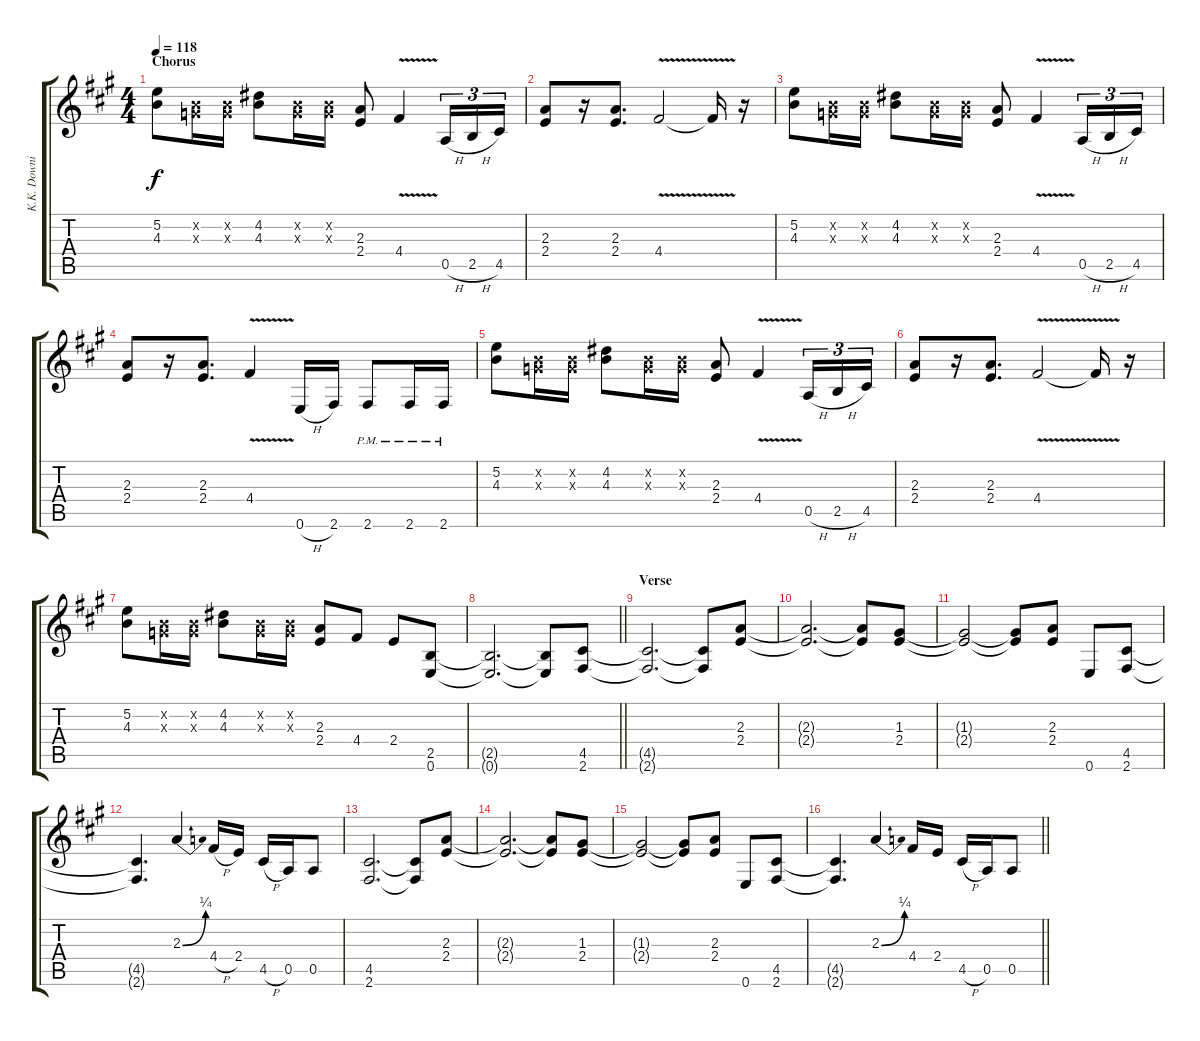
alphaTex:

\track ("K.K. Downing" "K.K. Downi") {instrument distortionguitar}
\staff {score tabs}
\tuning (E4 B3 G3 D3 A2 E2) {hide}
\ts (4 4)
\section ("" "Chorus")
\tempo 118
\clef g2
\ks f#minor
(5.2 4.3).8{dy f} (0.2{x} 0.3{x}).16 (0.2{x} 0.3{x}).16 (4.2 4.3).8 (0.2{x} 0.3{x}).16 (0.2{x} 0.3{x}).16 (2.3 2.4).8 4.4{v}.4 0.5{h}.16{tu (3 2)} 2.5{h}.16{tu (3 2)} 4.5.16{tu (3 2)} |
(2.3 2.4).8 r.16 (2.3 2.4).8{d} 4.4{v}.2 4.4{t}.16 r.16 |
(5.2 4.3).8 (0.2{x} 0.3{x}).16 (0.2{x} 0.3{x}).16 (4.2 4.3).8 (0.2{x} 0.3{x}).16 (0.2{x} 0.3{x}).16 (2.3 2.4).8 4.4{v}.4 0.5{h}.16{tu (3 2)} 2.5{h}.16{tu (3 2)} 4.5.16{tu (3 2)} |
(2.3 2.4).8 r.16 (2.3 2.4).8{d} 4.4{v}.4 0.6{h}.16 2.6.16 2.6{pm}.8 2.6{pm}.16 2.6{pm}.16 |
(5.2 4.3).8 (0.2{x} 0.3{x}).16 (0.2{x} 0.3{x}).16 (4.2 4.3).8 (0.2{x} 0.3{x}).16 (0.2{x} 0.3{x}).16 (2.3 2.4).8 4.4{v}.4 0.5{h}.16{tu (3 2)} 2.5{h}.16{tu (3 2)} 4.5.16{tu (3 2)} |
(2.3 2.4).8 r.16 (2.3 2.4).8{d} 4.4{v}.2 4.4{t}.16 r.16 |
(5.2 4.3).8 (0.2{x} 0.3{x}).16 (0.2{x} 0.3{x}).16 (4.2 4.3).8 (0.2{x} 0.3{x}).16 (0.2{x} 0.3{x}).16 (2.3 2.4).8 4.4.8 2.4.8 (2.5 0.6).8 |
\barLineRight lightlight
(2.5{t} 0.6{t}).2{d} (2.5{t} 0.6{t}).8 (4.5 2.6).8 |
\section ("" "Verse")
(4.5{t} 2.6{t}).2{d} (4.5{t} 2.6{t}).8 (2.3 2.4).8 |
(2.3{t} 2.4{t}).2{d} (2.3{t} 2.4{t}).8 (1.3 2.4).8 |
(1.3{t} 2.4{t}).2 (1.3{t} 2.4{t}).8 (2.3 2.4).8 0.6.8 (4.5 2.6).8 |
(4.5{t} 2.6{t}).4{d} 2.3{be (bend 0 0 60 1)}.4 4.4{h}.16 2.4.16 4.5{h}.16 0.5.16 0.5.8 |
(4.5 2.6).2{d} (4.5{t} 2.6{t}).8 (2.3 2.4).8 |
(2.3{t} 2.4{t}).2{d} (2.3{t} 2.4{t}).8 (1.3 2.4).8 |
(1.3{t} 2.4{t}).2 (1.3{t} 2.4{t}).8 (2.3 2.4).8 0.6.8 (4.5 2.6).8 |
\barLineRight lightlight
(4.5{t} 2.6{t}).4{d} 2.3{be (bend 0 0 60 1)}.4 4.4.16 2.4.16 4.5{h}.16 0.5.16 0.5.8
